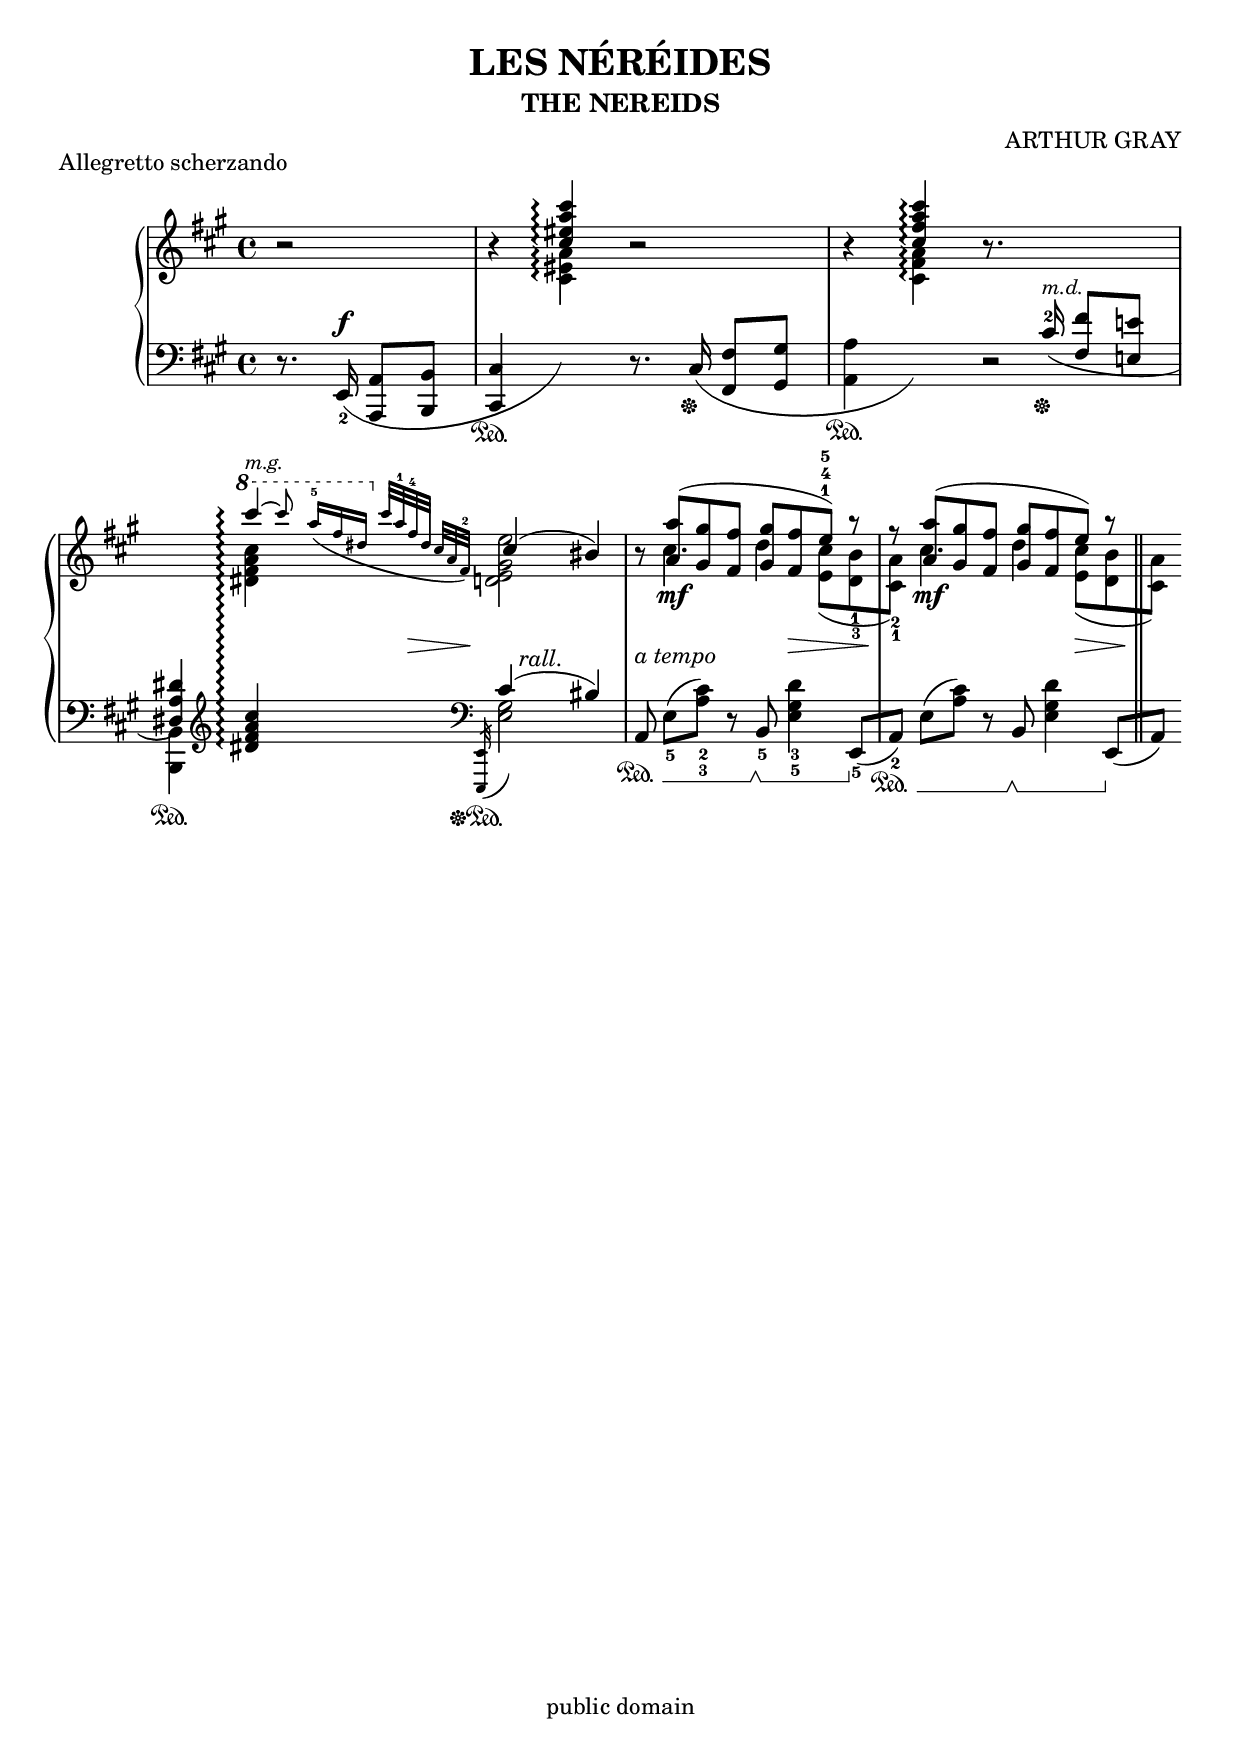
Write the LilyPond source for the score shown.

\version "2.17.6"

\header {
    composer = "ARTHUR GRAY"
    title = "LES NÉRÉIDES"
    subtitle = "THE NEREIDS"
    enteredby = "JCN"
    piece = "Allegretto scherzando"
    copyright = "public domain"

    texidoc="Highly tweaked example of lilypond output"
}

%{

Nastiest piece of competition at
http://www.orphee.com/comparison/study.html, see
http://www.orphee.com/comparison/gray.pdf

Lines that contain tweaks (10 currently, not counting reverts) are
marked with %tweak

possibly more impressive to render without tweaks?

  grep -v tweak input/les-nereides.ly >> lnnt.ly
  lilypond lnnt.ly

%}

treble = \new Voice \relative c''{
    \key a \major
    r2
    | %2
    \stemUp
    r4 <cis eis a cis>\arpeggio r2
    | %3
    r4 <cis fis a cis>\arpeggio r8.

    \change Staff=bass

    cis,16^2(^\markup {\small \italic "m.d." }\sustainOff
    <fis fis,>8 <e! e,!>
    | %4
    <dis, a' dis>4)\sustainOn

    \change Staff=treble

    \slurUp
    \set PianoStaff.connectArpeggios = ##t

    \ottava #1

    \tieUp
    cis''''4^\markup { \small \italic "m.g." }\arpeggio~
    \grace {
        cis8
	\revert Stem.direction

	a16[-5_( fis dis]
	\ottava #0

	cis32[ a-1 fis-4 dis]   cis[ a  fis)-2]
				% the small grace in lower staff comes after us
	s32
    }


    \stemUp
    cis'4( bis)

    | %5
    r8 <a' a,>8(\mf <gis gis,> <fis fis,>

    % \fingerUp
    \override Fingering.direction = #UP

    <gis gis,> <fis fis,> e)-1-4-5 r

    | %6
    r <a a,>8(\mf <gis gis,> <fis fis,>
    <gis gis,> <fis fis,>  e) r

    | %7
    \bar "||"
}

trebleTwo = \new Voice \relative c''{
    \stemDown
    \slurDown
    % \fingerDown
    \override Fingering.direction = #DOWN
    s2
    | %1
    s1*2
    | %4
    s4
    <cis' a fis dis>4\arpeggio
    <e, gis, e d!>2
    | %5
    s8 cis4. d4
    % fair to count as one tweak?
    \override Fingering.add-stem-support = ##t %tweak
    \override Fingering.padding = #0.15
    \override Fingering.slur-padding = #0.1
    <cis e,>8[( <d,_3 b'_1>
    | %6
    <cis_1 a'_2>)] cis'4. d4
    <cis e,>8[( <b d,>
    | %7
    <a cis,>)]
}

bass = \new Voice \relative c{
    \partial 2
    \key a \major

    \slurDown
    \dynamicUp

    r8. e,16(\f_2 <a a,>8[ <b b,>]
    | %2
    %\override Staff.SustainPedalLineSpanner.staff-padding = #5 %tweak

    <cis cis,>4\sustainOn
    \change Staff=treble
    \stemDown
    <a'' eis cis>4)\arpeggio

    \change Staff=bass
    \stemNeutral

    r8. cis,,16(\sustainOff <fis fis,>8 <gis gis,>

    | %3

    <a a,>4\sustainOn
    \change Staff=treble

    \stemNeutral
    \stemDown
    <a' fis cis>)\arpeggio
    \change Staff=bass
    \stemNeutral
    r2

    | %4
    \stemDown
    <b,, b,>4
    \clef treble
    \stemNeutral
    <<
        %urg: staff-change: ! on dis
        <cis'' a fis dis!>\arpeggio
    >>

    \grace {
	\override Flag.stroke-style = #"grace"

        s8
        s16 s s
 	s32 s s
	s s s
	\clef bass
	<e,,, e,>32(\sustainOff\sustainOn

	\revert Flag.stroke-style
    }
    <gis' e>2)

    | %5
    \slurUp

    % \fingerDown
    \override Fingering.direction = #DOWN


    %\override Staff.SustainPedalLineSpanner.staff-padding = #3.5 %tweak
    \set Staff.pedalSustainStyle = #'mixed
    %%a,8 e'[-5(<a-2 cis-3>])


    a,8\sustainOn e'[-5(<a cis>])-2-3
    %%r b,-5 <e-3 gis-5 d'>4
    r b,-5\sustainOff\sustainOn <e gis d'>4-3-5
    \slurNeutral
    e,8[-5(\sustainOff

    | %6
    a)-2]\sustainOn
    \slurUp
    e'[(<a cis>)] r b,\sustainOff\sustainOn <e gis d'>4
    \slurNeutral
    e,8[(\sustainOff

    | %7
    a)]
}

bassTwo = \new Voice \relative c{
    \skip 2
    \skip 1*2
    \skip 2

    \stemUp
    \slurUp

    cis'4( bis)
}

middleDynamics = {
    %\override Dynamics.TextScript.padding = #-1 %tweak
    s2
    s1*2
    | %4
    s2
    \grace {
	s8
	s16 s s
	s32 s
	s\> s
	s32 s s\! s

    }
    \textLengthOn
    s32 s-"rall." s s s8 s4
    \textLengthOff
    | %5
    s2-"a tempo" s8
    s \> s s
    | %6
    s8\!
    s2 s8 s\> s
    | %7
    s8\!
}

theScore = \score{
    \context PianoStaff <<
        \new Staff = "treble" <<
            \set beamExceptions = #'((end . (((1 . 8) . (2 2 2 2))
                                           ((1 . 32) . (4 4 4 4 4 4 4 4)))))
	    \treble
	    \trebleTwo
        >>
	\new Dynamics <<
	    \middleDynamics
	>>
        \new Staff = "bass" <<
	    \clef bass
	    \bass
	    \bassTwo
        >>
    >>
    \layout {
	\context {
	    \Score
	    pedalSustainStrings = #'("Ped." "*Ped." "*")
	    \remove "Bar_number_engraver"
        }
    }
}

\book{
    \score { \theScore }
}

%%% Local variables:
%%% coding: utf-8
%%% LilyPond-indent-level:2
%%% End:

